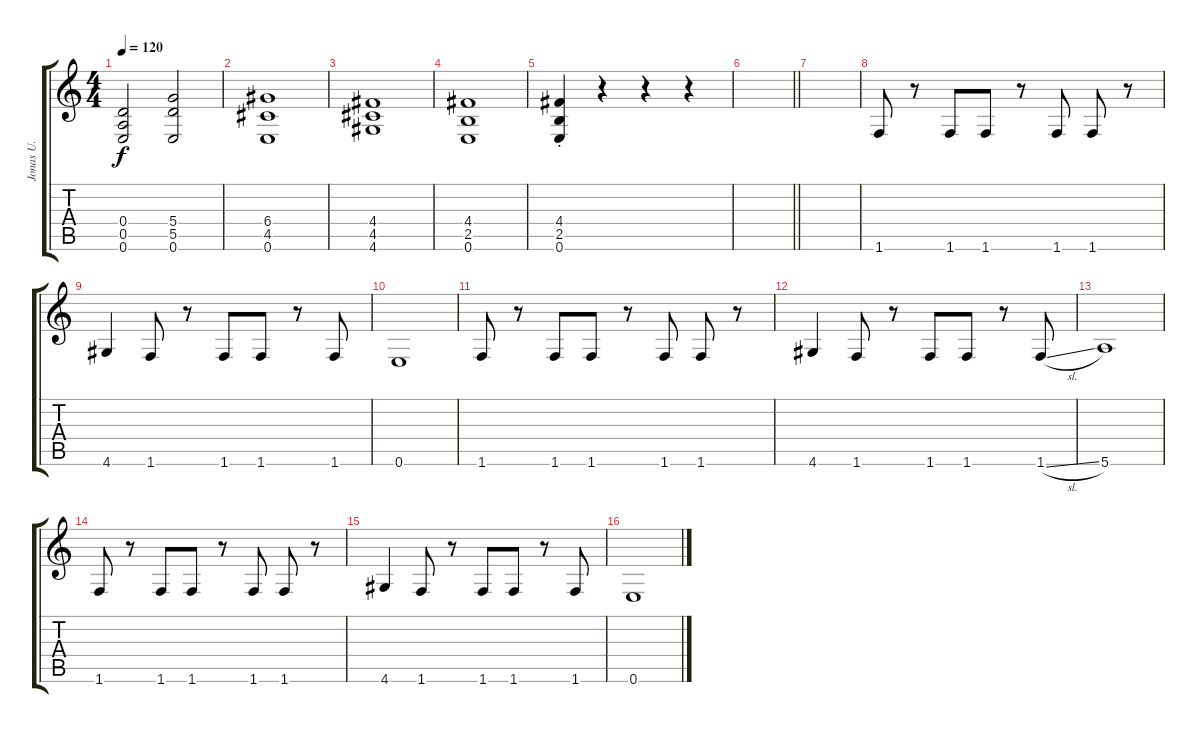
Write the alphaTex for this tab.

\track ("Jonas U." "Jonas U.") {instrument distortionguitar}
\staff {score tabs}
\tuning (E4 B3 G3 D3 A2 E2) {hide}
\ts (4 4)
\tempo 120
\clef g2
\ks c
(0.4 0.5 0.6).2{dy f} (5.4 5.5 0.6).2 |
(6.4 4.5 0.6).1 |
(4.4 4.5 4.6).1 |
(4.4 2.5 0.6).1 |
(4.4{st} 2.5{st} 0.6{st}).4 r.4 r.4 r.4 |
\barLineRight lightlight
|
|
1.6.8 r.8 1.6.8 1.6.8 r.8 1.6.8 1.6.8 r.8 |
4.6.4 1.6.8 r.8 1.6.8 1.6.8 r.8 1.6.8 |
0.6.1 |
1.6.8 r.8 1.6.8 1.6.8 r.8 1.6.8 1.6.8 r.8 |
4.6.4 1.6.8 r.8 1.6.8 1.6.8 r.8 1.6{sl}.8 |
5.6.1 |
1.6.8 r.8 1.6.8 1.6.8 r.8 1.6.8 1.6.8 r.8 |
4.6.4 1.6.8 r.8 1.6.8 1.6.8 r.8 1.6.8 |
0.6.1
